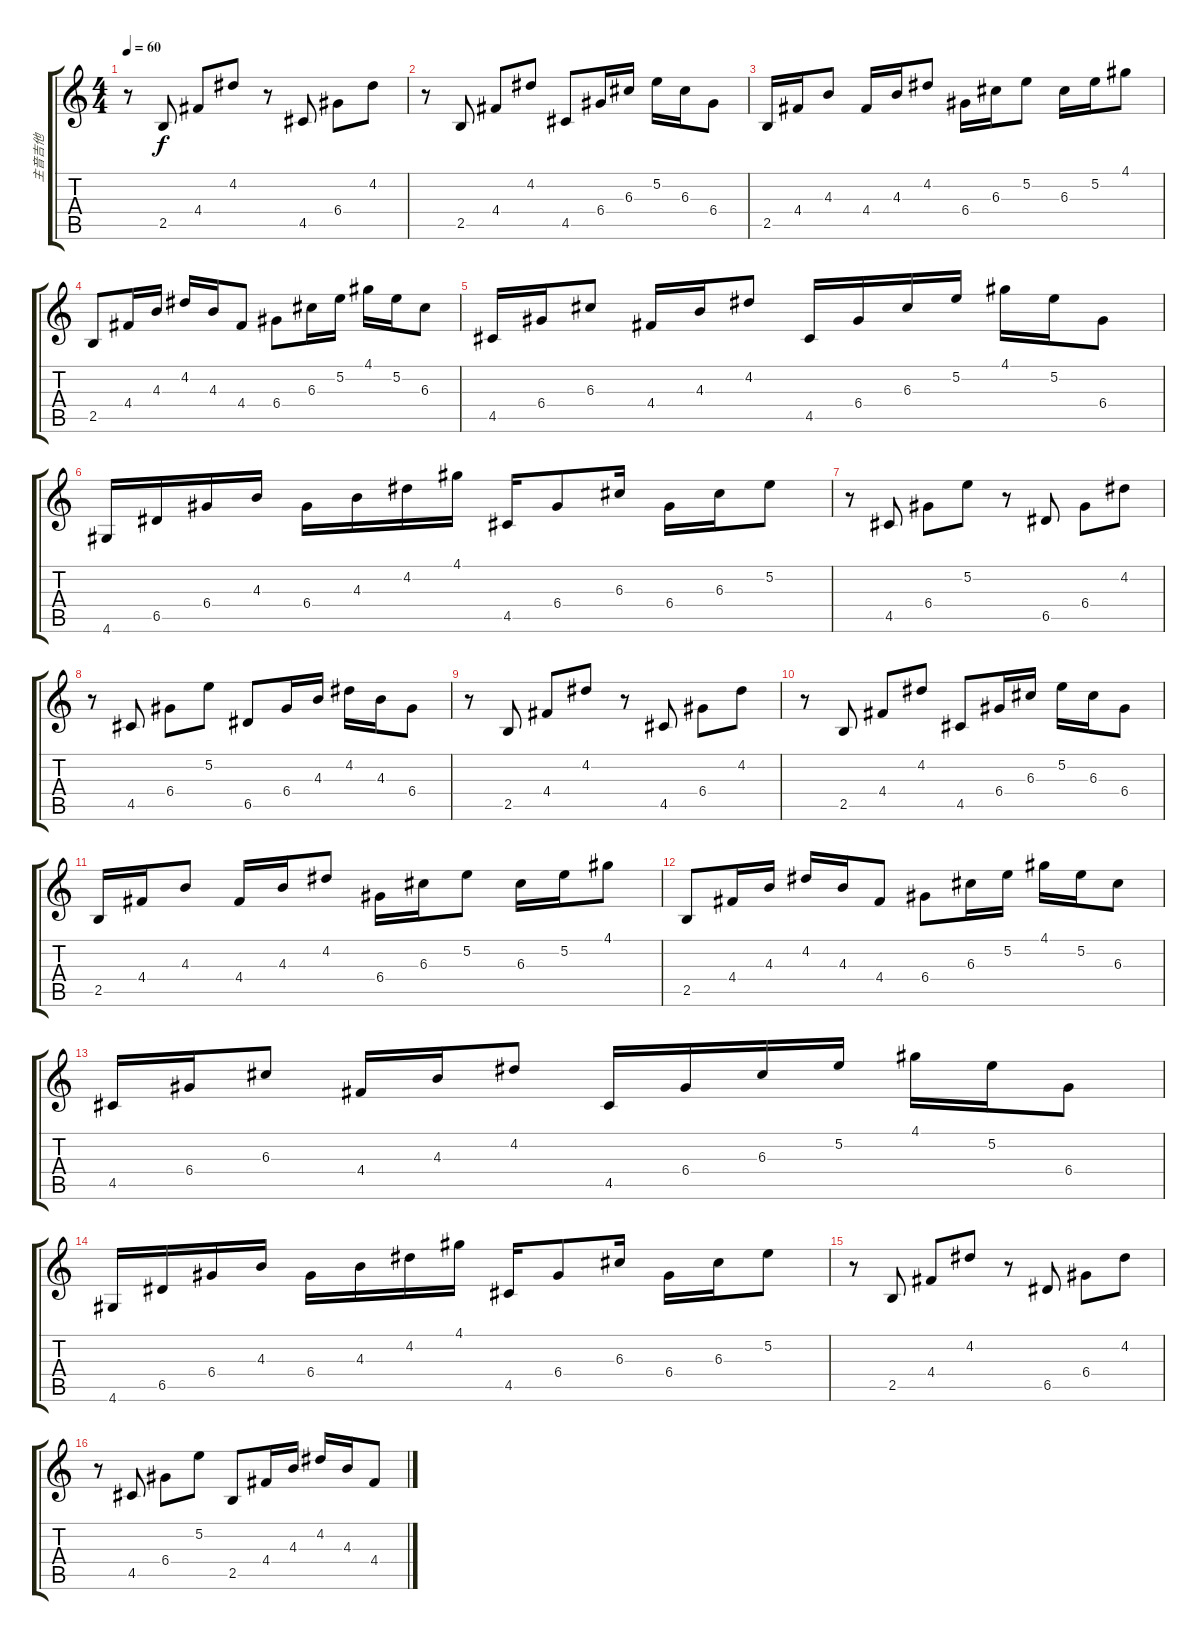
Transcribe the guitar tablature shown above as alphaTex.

\track ("主音吉他" "主音吉他") {instrument acousticguitarsteel}
\staff {score tabs}
\tuning (E4 B3 G3 D3 A2 E2) {hide}
\ts (4 4)
\tempo 60
\clef g2
\ks c
r.8{dy f} 2.5.8 4.4.8 4.2.8 r.8 4.5.8 6.4.8 4.2.8 |
r.8 2.5.8 4.4.8 4.2.8 4.5.8 6.4.16 6.3.16 5.2.16 6.3.16 6.4.8 |
2.5.16 4.4.16 4.3.8 4.4.16 4.3.16 4.2.8 6.4.16 6.3.16 5.2.8 6.3.16 5.2.16 4.1.8 |
2.5.8 4.4.16 4.3.16 4.2.16 4.3.16 4.4.8 6.4.8 6.3.16 5.2.16 4.1.16 5.2.16 6.3.8 |
4.5.16 6.4.16 6.3.8 4.4.16 4.3.16 4.2.8 4.5.16 6.4.16 6.3.16 5.2.16 4.1.16 5.2.16 6.4.8 |
4.6.16 6.5.16 6.4.16 4.3.16 6.4.16 4.3.16 4.2.16 4.1.16 4.5.16 6.4.8 6.3.16 6.4.16 6.3.16 5.2.8 |
r.8{volume 8} 4.5.8 6.4.8 5.2.8 r.8 6.5.8 6.4.8 4.2.8 |
r.8 4.5.8 6.4.8 5.2.8 6.5.8 6.4.16 4.3.16 4.2.16 4.3.16 6.4.8 |
r.8 2.5.8 4.4.8 4.2.8 r.8 4.5.8 6.4.8 4.2.8 |
r.8 2.5.8 4.4.8 4.2.8 4.5.8 6.4.16 6.3.16 5.2.16 6.3.16 6.4.8 |
2.5.16 4.4.16 4.3.8 4.4.16 4.3.16 4.2.8 6.4.16 6.3.16 5.2.8 6.3.16 5.2.16 4.1.8 |
2.5.8 4.4.16 4.3.16 4.2.16 4.3.16 4.4.8 6.4.8 6.3.16 5.2.16 4.1.16 5.2.16 6.3.8 |
4.5.16 6.4.16 6.3.8 4.4.16 4.3.16 4.2.8 4.5.16 6.4.16 6.3.16 5.2.16 4.1.16 5.2.16 6.4.8 |
4.6.16 6.5.16 6.4.16 4.3.16 6.4.16 4.3.16 4.2.16 4.1.16 4.5.16 6.4.8 6.3.16 6.4.16 6.3.16 5.2.8 |
r.8{volume 14} 2.5.8 4.4.8 4.2.8 r.8 6.5.8 6.4.8 4.2.8 |
r.8 4.5.8 6.4.8 5.2.8 2.5.8 4.4.16 4.3.16 4.2.16 4.3.16 4.4.8
